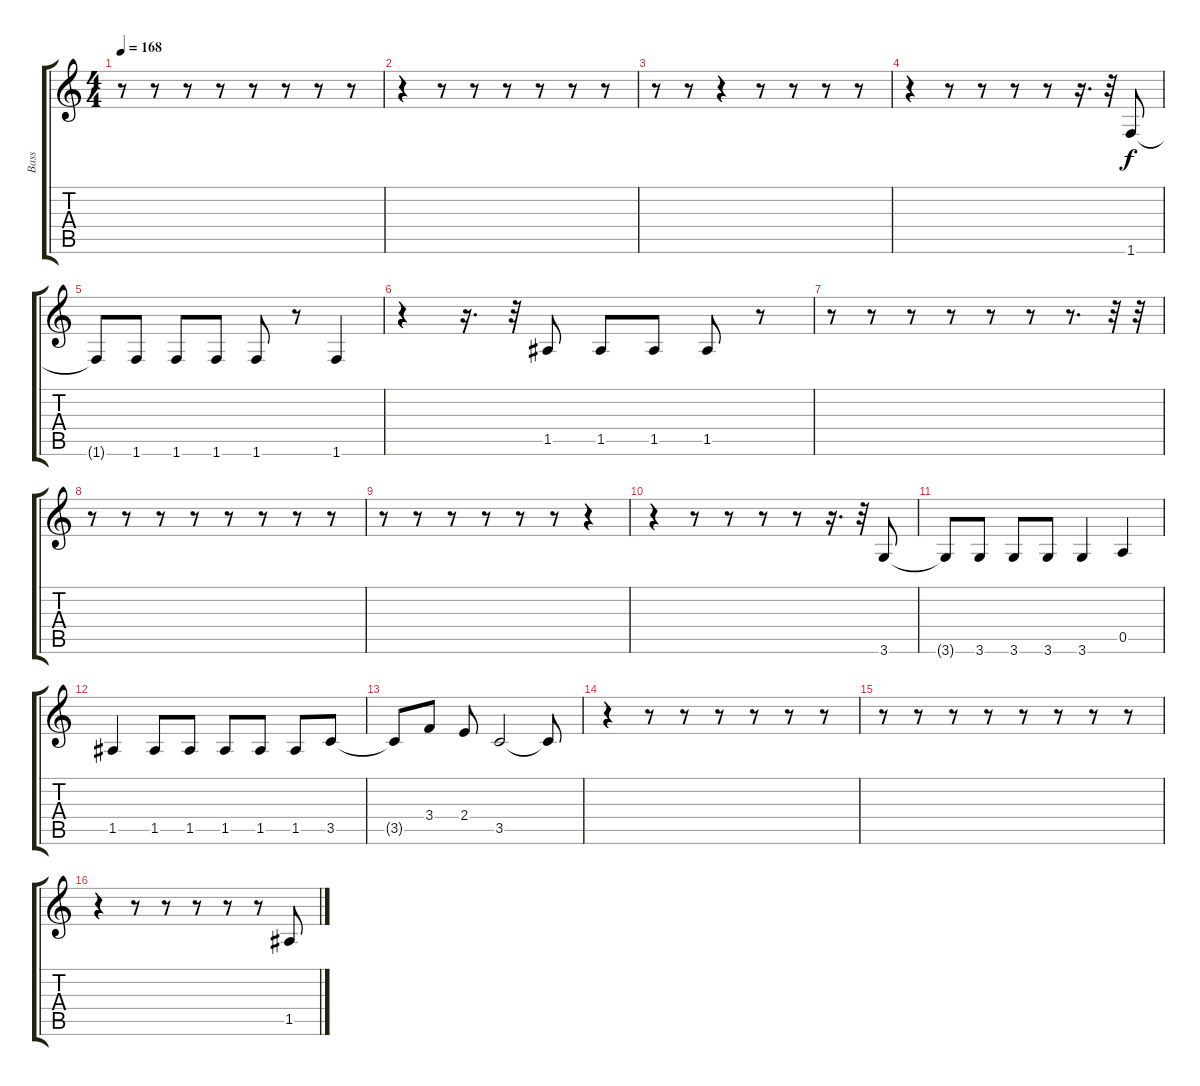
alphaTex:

\track ("Bass" "Bass") {instrument electricbasspick}
\staff {score tabs}
\tuning (E4 B3 G3 D3 A2 E2) {hide}
\ts (4 4)
\tempo 168
\clef g2
\ks c
r.8{dy f} r.8 r.8 r.8 r.8 r.8 r.8 r.8 |
r.4 r.8 r.8 r.8 r.8 r.8 r.8 |
r.8 r.8 r.4 r.8 r.8 r.8 r.8 |
r.4 r.8 r.8 r.8 r.8 r.16{d} r.32 1.6.8 |
1.6{t}.8 1.6.8 1.6.8 1.6.8 1.6.8 r.8 1.6.4 |
r.4 r.16{d} r.32 1.5.8 1.5.8 1.5.8 1.5.8 r.8 |
r.8 r.8 r.8 r.8 r.8 r.8 r.8{d} r.32 r.32 |
r.8 r.8 r.8 r.8 r.8 r.8 r.8 r.8 |
r.8 r.8 r.8 r.8 r.8 r.8 r.4 |
r.4 r.8 r.8 r.8 r.8 r.16{d} r.32 3.6.8 |
3.6{t}.8 3.6.8 3.6.8 3.6.8 3.6.4 0.5.4 |
1.5.4 1.5.8 1.5.8 1.5.8 1.5.8 1.5.8 3.5.8 |
3.5{t}.8 3.4.8 2.4.8 3.5.2 3.5{t}.8 |
r.4 r.8 r.8 r.8 r.8 r.8 r.8 |
r.8 r.8 r.8 r.8 r.8 r.8 r.8 r.8 |
r.4 r.8 r.8 r.8 r.8 r.8 1.5.8
